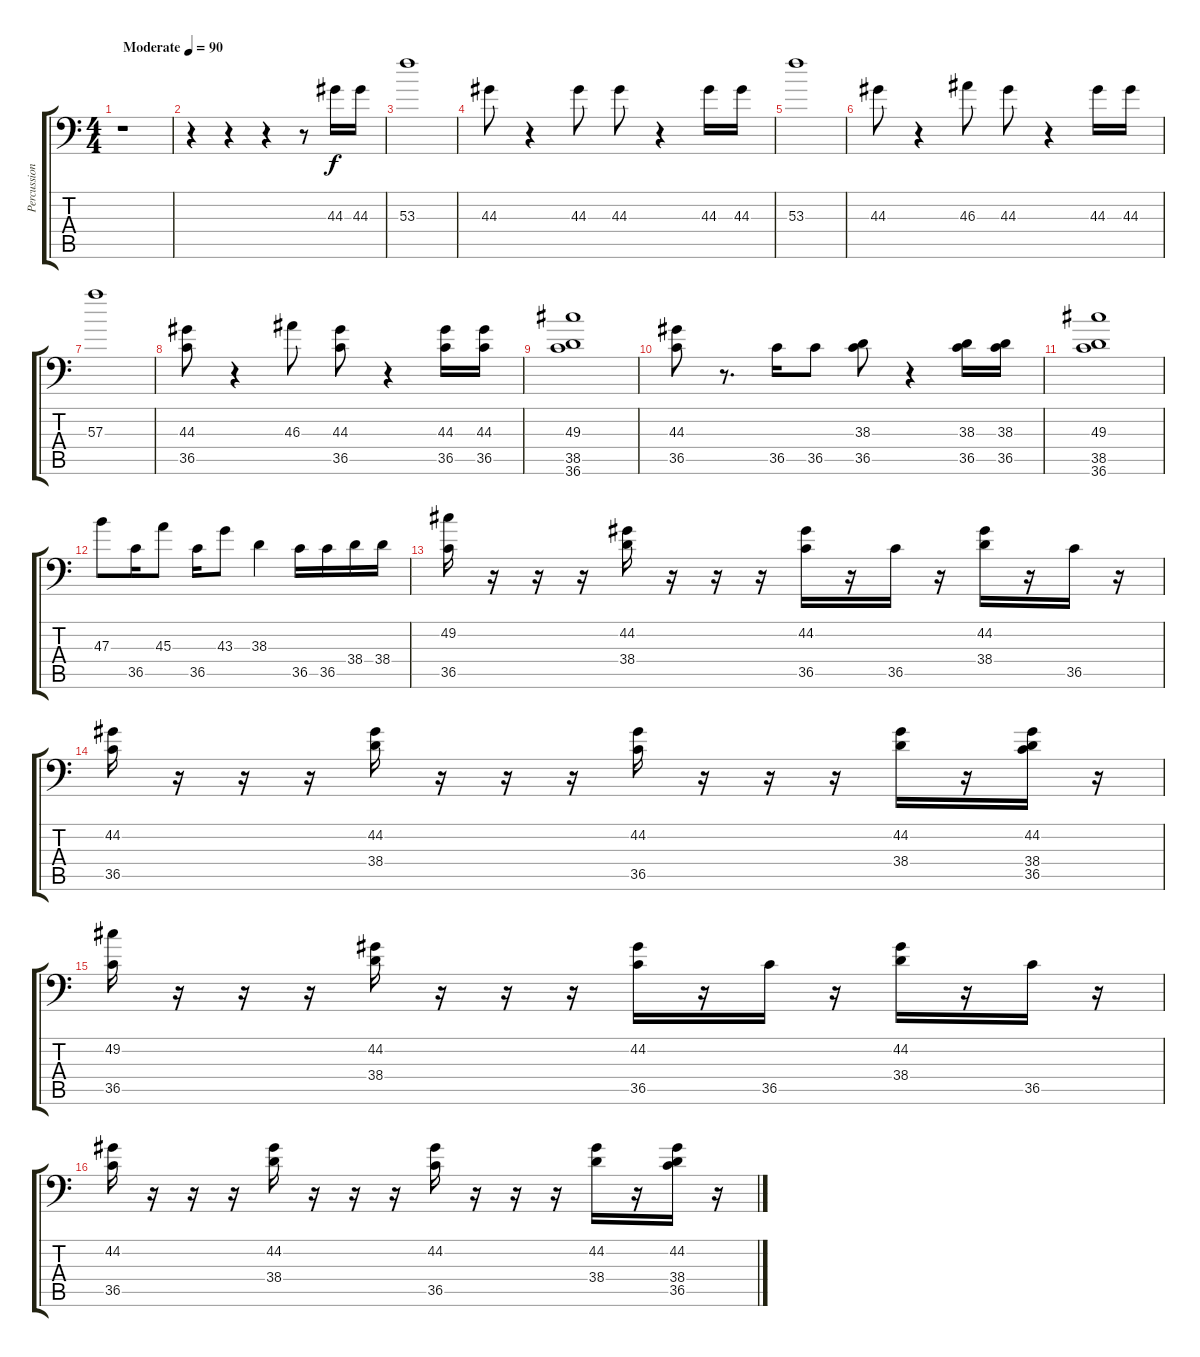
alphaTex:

\track ("Percussions" "Percussion") {instrument acousticgrandpiano}
\staff {score tabs}
\tuning (C-1 C-1 C-1 C-1 C-1 C-1) {hide}
\ts (4 4)
\tempo (90 "Moderate")
\clef f4
\ks c
r.1{dy f instrument acousticgrandpiano} |
r.4 r.4 r.4 r.8 44.3.16 44.3.16 |
53.3.1 |
44.3.8 r.4 44.3.8 44.3.8 r.4 44.3.16 44.3.16 |
53.3.1 |
44.3.8 r.4 46.3.8 44.3.8 r.4 44.3.16 44.3.16 |
57.3.1 |
(44.3 36.5).8 r.4 46.3.8 (44.3 36.5).8 r.4 (44.3 36.5).16 (44.3 36.5).16 |
(49.3 38.5 36.6).1 |
(44.3 36.5).8 r.8{d} 36.5.16 36.5.8 (38.3 36.5).8 r.4 (38.3 36.5).16 (38.3 36.5).16 |
(49.3 38.5 36.6).1 |
47.3.8 36.5.16 45.3.8 36.5.16 43.3.8 38.3.4 36.5.16 36.5.16 38.4.16 38.4.16 |
(49.2 36.5).16 r.16 r.16 r.16 (44.2 38.4).16 r.16 r.16 r.16 (44.2 36.5).16 r.16 36.5.16 r.16 (44.2 38.4).16 r.16 36.5.16 r.16 |
(44.2 36.5).16 r.16 r.16 r.16 (44.2 38.4).16 r.16 r.16 r.16 (44.2 36.5).16 r.16 r.16 r.16 (44.2 38.4).16 r.16 (44.2 38.4 36.5).16 r.16 |
(49.2 36.5).16 r.16 r.16 r.16 (44.2 38.4).16 r.16 r.16 r.16 (44.2 36.5).16 r.16 36.5.16 r.16 (44.2 38.4).16 r.16 36.5.16 r.16 |
(44.2 36.5).16 r.16 r.16 r.16 (44.2 38.4).16 r.16 r.16 r.16 (44.2 36.5).16 r.16 r.16 r.16 (44.2 38.4).16 r.16 (44.2 38.4 36.5).16 r.16
